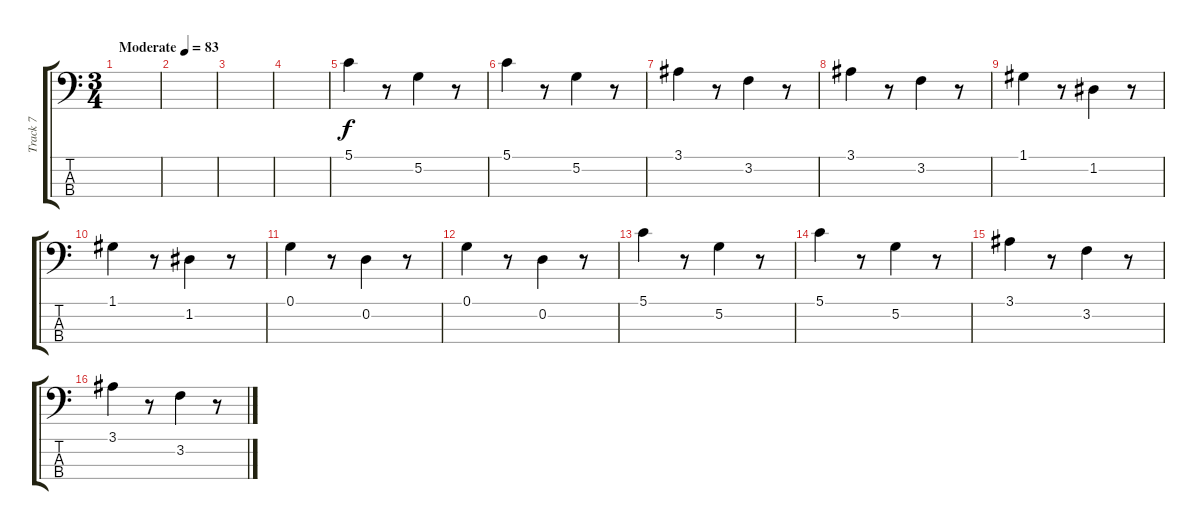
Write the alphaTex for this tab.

\track ("Track 7" "Track 7") {instrument fretlessbass}
\staff {score tabs}
\tuning (G2 D2 A1 E1) {hide}
\ts (3 4)
\tempo (83 "Moderate")
\clef f4
\ks c
|
|
|
|
5.1.4 r.8 5.2.4 r.8 |
5.1.4 r.8 5.2.4 r.8 |
3.1.4 r.8 3.2.4 r.8 |
3.1.4 r.8 3.2.4 r.8 |
1.1.4 r.8 1.2.4 r.8 |
1.1.4 r.8 1.2.4 r.8 |
0.1.4 r.8 0.2.4 r.8 |
0.1.4 r.8 0.2.4 r.8 |
5.1.4 r.8 5.2.4 r.8 |
5.1.4 r.8 5.2.4 r.8 |
3.1.4 r.8 3.2.4 r.8 |
3.1.4 r.8 3.2.4 r.8
